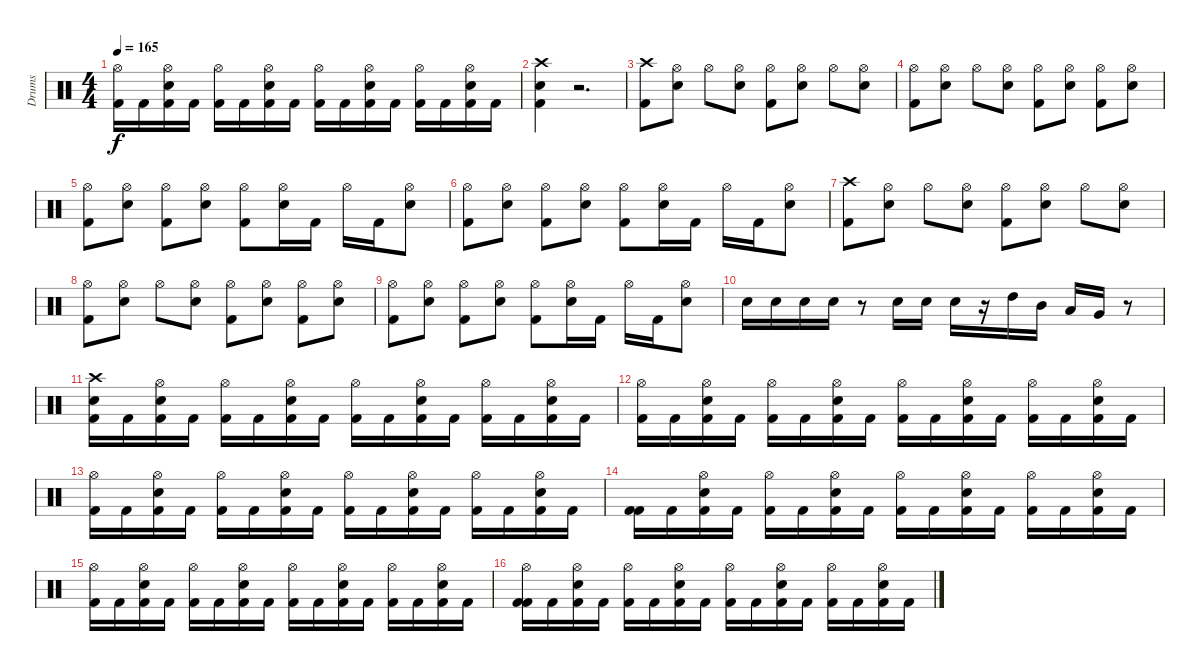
\track ("Drums" "Drums") {instrument percussion}
\staff {score}
\articulation defaults
\ts (4 4)
\tempo 165
\clef neutral
\ks c
("Hi-Hat (open)" "Kick (hit) 2").16{dy f} "Kick (hit) 2".16 ("Hi-Hat (open)" "Electric Snare (hit)" "Kick (hit) 2").16 "Kick (hit) 2".16 ("Hi-Hat (open)" "Kick (hit) 2").16 "Kick (hit) 2".16 ("Hi-Hat (open)" "Electric Snare (hit)" "Kick (hit) 2").16 "Kick (hit) 2".16 ("Hi-Hat (open)" "Kick (hit) 2").16 "Kick (hit) 2".16 ("Hi-Hat (open)" "Electric Snare (hit)" "Kick (hit) 2").16 "Kick (hit) 2".16 ("Hi-Hat (open)" "Kick (hit) 2").16 "Kick (hit) 2".16 ("Hi-Hat (open)" "Electric Snare (hit)" "Kick (hit) 2").16 "Kick (hit) 2".16 |
("Crash high (hit)" "Electric Snare (hit)" "Kick (hit) 2").4 r.2{d} |
("Crash high (hit)" "Kick (hit) 2").8 ("Hi-Hat (open)" "Electric Snare (hit)").8 "Hi-Hat (open)".8 ("Hi-Hat (open)" "Electric Snare (hit)").8 ("Hi-Hat (open)" "Kick (hit) 2").8 ("Hi-Hat (open)" "Electric Snare (hit)").8 "Hi-Hat (open)".8 ("Hi-Hat (open)" "Electric Snare (hit)").8 |
("Hi-Hat (open)" "Kick (hit) 2").8 ("Hi-Hat (open)" "Electric Snare (hit)").8 "Hi-Hat (open)".8 ("Hi-Hat (open)" "Electric Snare (hit)").8 ("Hi-Hat (open)" "Kick (hit) 2").8 ("Hi-Hat (open)" "Electric Snare (hit)").8 ("Kick (hit) 2" "Hi-Hat (open)").8 ("Electric Snare (hit)" "Hi-Hat (open)").8 |
("Hi-Hat (open)" "Kick (hit) 2").8 ("Hi-Hat (open)" "Electric Snare (hit)").8 ("Hi-Hat (open)" "Kick (hit) 2").8 ("Hi-Hat (open)" "Electric Snare (hit)").8 ("Hi-Hat (open)" "Kick (hit) 2").8 ("Hi-Hat (open)" "Electric Snare (hit)").16 "Kick (hit) 2".16 "Hi-Hat (open)".16 "Kick (hit) 2".16 ("Hi-Hat (open)" "Electric Snare (hit)").8 |
("Hi-Hat (open)" "Kick (hit) 2").8 ("Hi-Hat (open)" "Electric Snare (hit)").8 ("Hi-Hat (open)" "Kick (hit) 2").8 ("Hi-Hat (open)" "Electric Snare (hit)").8 ("Hi-Hat (open)" "Kick (hit) 2").8 ("Hi-Hat (open)" "Electric Snare (hit)").16 "Kick (hit) 2".16 "Hi-Hat (open)".16 "Kick (hit) 2".16 ("Hi-Hat (open)" "Electric Snare (hit)").8 |
("Crash high (hit)" "Kick (hit) 2").8 ("Hi-Hat (open)" "Electric Snare (hit)").8 "Hi-Hat (open)".8 ("Hi-Hat (open)" "Electric Snare (hit)").8 ("Hi-Hat (open)" "Kick (hit) 2").8 ("Hi-Hat (open)" "Electric Snare (hit)").8 "Hi-Hat (open)".8 ("Hi-Hat (open)" "Electric Snare (hit)").8 |
("Hi-Hat (open)" "Kick (hit) 2").8 ("Hi-Hat (open)" "Electric Snare (hit)").8 "Hi-Hat (open)".8 ("Hi-Hat (open)" "Electric Snare (hit)").8 ("Hi-Hat (open)" "Kick (hit) 2").8 ("Hi-Hat (open)" "Electric Snare (hit)").8 ("Kick (hit) 2" "Hi-Hat (open)").8 ("Electric Snare (hit)" "Hi-Hat (open)").8 |
("Hi-Hat (open)" "Kick (hit) 2").8 ("Hi-Hat (open)" "Electric Snare (hit)").8 ("Hi-Hat (open)" "Kick (hit) 2").8 ("Hi-Hat (open)" "Electric Snare (hit)").8 ("Hi-Hat (open)" "Kick (hit) 2").8 ("Hi-Hat (open)" "Electric Snare (hit)").16 "Kick (hit) 2".16 "Hi-Hat (open)".16 "Kick (hit) 2".16 ("Hi-Hat (open)" "Electric Snare (hit)").8 |
"Electric Snare (hit)".16 "Electric Snare (hit)".16 "Electric Snare (hit)".16 "Electric Snare (hit)".16 r.8 "Electric Snare (hit)".16 "Electric Snare (hit)".16 "Electric Snare (hit)".16 r.16 "High Tom (hit)".16 "Mid Tom (hit)".16 "Low Tom (hit)".16 "Very Low Tom (hit)".16 r.8 |
("Crash high (hit)" "Electric Snare (hit)" "Kick (hit) 2").16 "Kick (hit) 2".16 ("Hi-Hat (open)" "Electric Snare (hit)" "Kick (hit) 2").16 "Kick (hit) 2".16 ("Hi-Hat (open)" "Kick (hit) 2").16 "Kick (hit) 2".16 ("Hi-Hat (open)" "Electric Snare (hit)" "Kick (hit) 2").16 "Kick (hit) 2".16 ("Hi-Hat (open)" "Kick (hit) 2").16 "Kick (hit) 2".16 ("Hi-Hat (open)" "Electric Snare (hit)" "Kick (hit) 2").16 "Kick (hit) 2".16 ("Hi-Hat (open)" "Kick (hit) 2").16 "Kick (hit) 2".16 ("Hi-Hat (open)" "Electric Snare (hit)" "Kick (hit) 2").16 "Kick (hit) 2".16 |
("Hi-Hat (open)" "Kick (hit) 2").16 "Kick (hit) 2".16 ("Hi-Hat (open)" "Electric Snare (hit)" "Kick (hit) 2").16 "Kick (hit) 2".16 ("Hi-Hat (open)" "Kick (hit) 2").16 "Kick (hit) 2".16 ("Hi-Hat (open)" "Electric Snare (hit)" "Kick (hit) 2").16 "Kick (hit) 2".16 ("Hi-Hat (open)" "Kick (hit) 2").16 "Kick (hit) 2".16 ("Hi-Hat (open)" "Electric Snare (hit)" "Kick (hit) 2").16 "Kick (hit) 2".16 ("Hi-Hat (open)" "Kick (hit) 2").16 "Kick (hit) 2".16 ("Hi-Hat (open)" "Electric Snare (hit)" "Kick (hit) 2").16 "Kick (hit) 2".16 |
("Hi-Hat (open)" "Kick (hit) 2").16 "Kick (hit) 2".16 ("Hi-Hat (open)" "Electric Snare (hit)" "Kick (hit) 2").16 "Kick (hit) 2".16 ("Hi-Hat (open)" "Kick (hit) 2").16 "Kick (hit) 2".16 ("Hi-Hat (open)" "Electric Snare (hit)" "Kick (hit) 2").16 "Kick (hit) 2".16 ("Hi-Hat (open)" "Kick (hit) 2").16 "Kick (hit) 2".16 ("Hi-Hat (open)" "Electric Snare (hit)" "Kick (hit) 2").16 "Kick (hit) 2".16 ("Hi-Hat (open)" "Kick (hit) 2").16 "Kick (hit) 2".16 ("Hi-Hat (open)" "Electric Snare (hit)" "Kick (hit) 2").16 "Kick (hit) 2".16 |
("Kick (hit) 2" "Kick (hit) 2").16 "Kick (hit) 2".16 ("Hi-Hat (open)" "Electric Snare (hit)" "Kick (hit) 2").16 "Kick (hit) 2".16 ("Hi-Hat (open)" "Kick (hit) 2").16 "Kick (hit) 2".16 ("Hi-Hat (open)" "Electric Snare (hit)" "Kick (hit) 2").16 "Kick (hit) 2".16 ("Hi-Hat (open)" "Kick (hit) 2").16 "Kick (hit) 2".16 ("Hi-Hat (open)" "Electric Snare (hit)" "Kick (hit) 2").16 "Kick (hit) 2".16 ("Hi-Hat (open)" "Kick (hit) 2").16 "Kick (hit) 2".16 ("Hi-Hat (open)" "Electric Snare (hit)" "Kick (hit) 2").16 "Kick (hit) 2".16 |
("Hi-Hat (open)" "Kick (hit) 2").16 "Kick (hit) 2".16 ("Hi-Hat (open)" "Electric Snare (hit)" "Kick (hit) 2").16 "Kick (hit) 2".16 ("Hi-Hat (open)" "Kick (hit) 2").16 "Kick (hit) 2".16 ("Hi-Hat (open)" "Electric Snare (hit)" "Kick (hit) 2").16 "Kick (hit) 2".16 ("Hi-Hat (open)" "Kick (hit) 2").16 "Kick (hit) 2".16 ("Hi-Hat (open)" "Electric Snare (hit)" "Kick (hit) 2").16 "Kick (hit) 2".16 ("Hi-Hat (open)" "Kick (hit) 2").16 "Kick (hit) 2".16 ("Hi-Hat (open)" "Electric Snare (hit)" "Kick (hit) 2").16 "Kick (hit) 2".16 |
("Kick (hit) 2" "Hi-Hat (open)" "Kick (hit) 2").16 "Kick (hit) 2".16 ("Hi-Hat (open)" "Electric Snare (hit)" "Kick (hit) 2").16 "Kick (hit) 2".16 ("Hi-Hat (open)" "Kick (hit) 2").16 "Kick (hit) 2".16 ("Hi-Hat (open)" "Electric Snare (hit)" "Kick (hit) 2").16 "Kick (hit) 2".16 ("Hi-Hat (open)" "Kick (hit) 2").16 "Kick (hit) 2".16 ("Hi-Hat (open)" "Electric Snare (hit)" "Kick (hit) 2").16 "Kick (hit) 2".16 ("Hi-Hat (open)" "Kick (hit) 2").16 "Kick (hit) 2".16 ("Hi-Hat (open)" "Electric Snare (hit)" "Kick (hit) 2").16 "Kick (hit) 2".16
